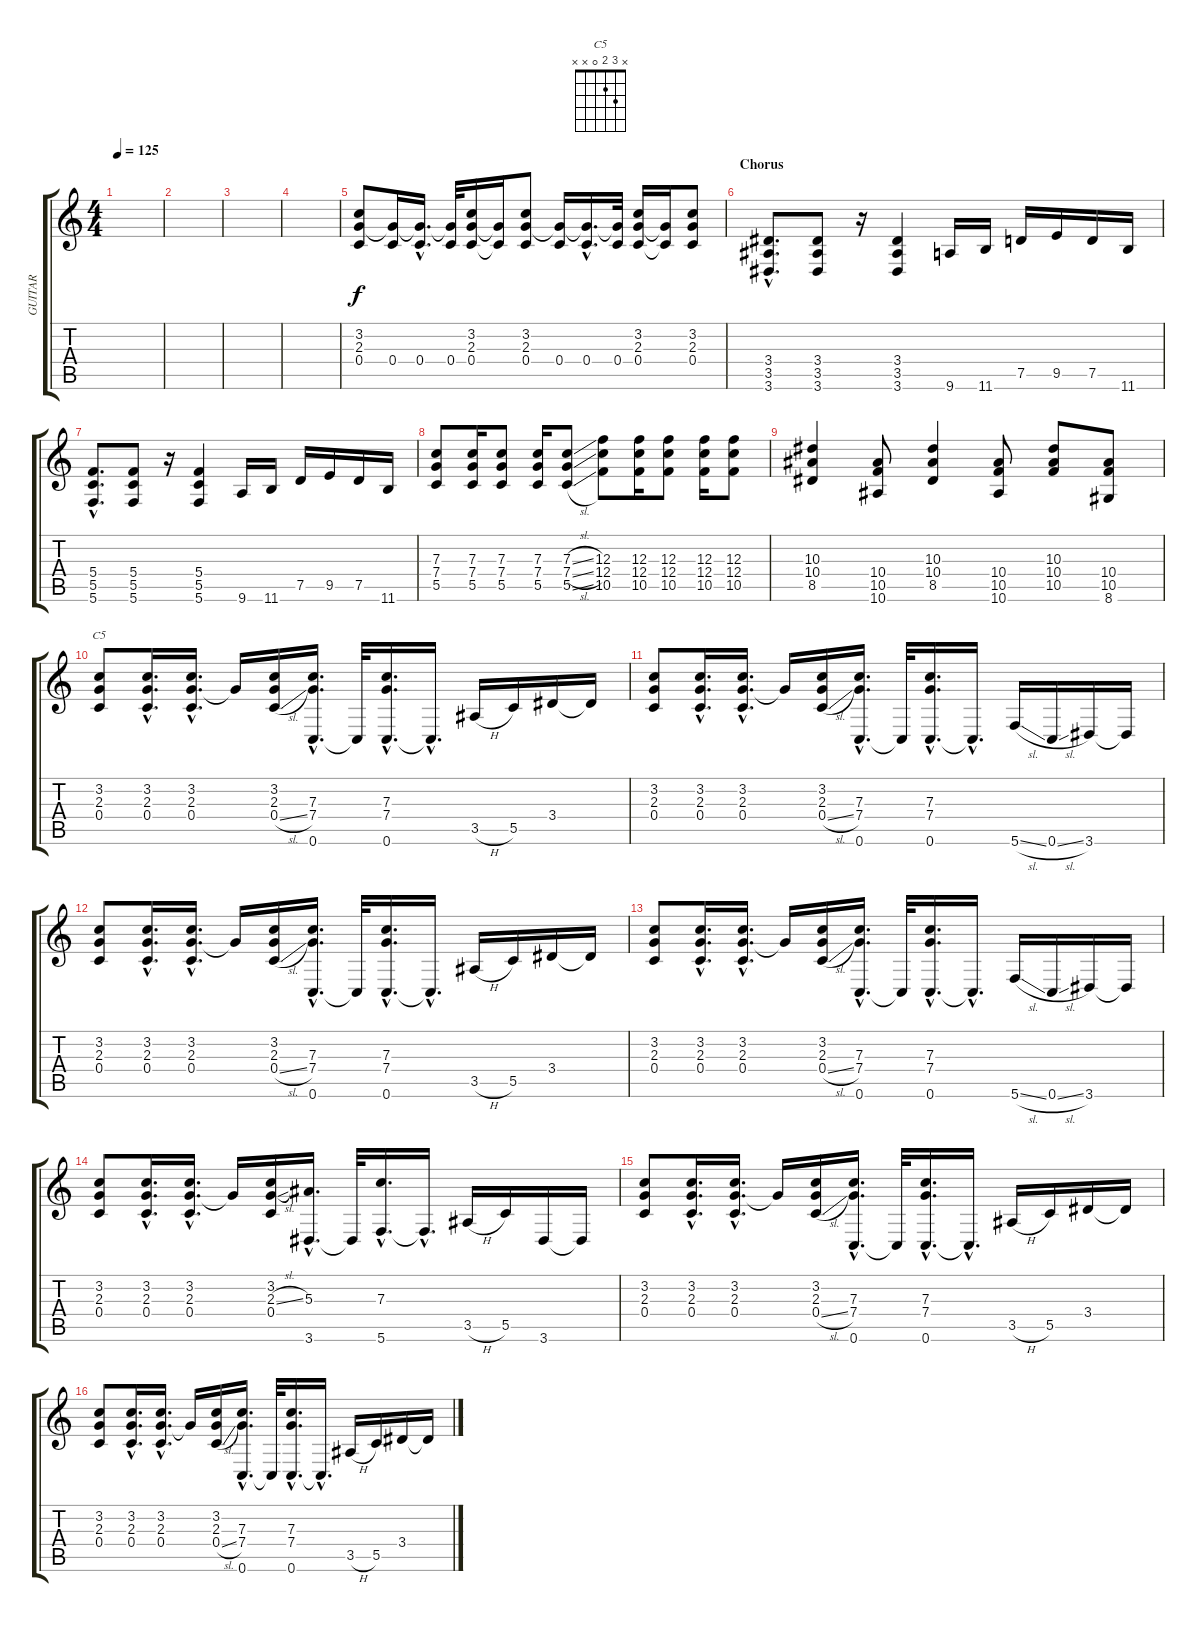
\track ("GUITAR" "GUITAR") {instrument distortionguitar}
\staff {score tabs}
\tuning (D4 A3 F3 C3 G2 C2) {hide}
\chord ("C5" x 3 2 0 x x)
\ts (4 4)
\tempo 125
\clef g2
\ks c
|
|
|
|
(3.2 2.3 0.4).8{volume 8} (2.3{t} 0.4).16 (2.3{hac t} 0.4{hac}).16{d} (2.3{t} 0.4).32 (3.2 2.3 0.4).16 (2.3{t} 0.4{t}).16 (3.2 2.3 0.4).8 (2.3{t} 0.4).16 (2.3{hac t} 0.4{hac}).16{d} (2.3{t} 0.4).32 (3.2 2.3 0.4).16 (2.3{t} 0.4{t}).16 (3.2 2.3 0.4).8 |
\section ("" "Chorus")
(3.4{hac} 3.5{hac} 3.6{hac}).8{d} (3.4 3.5 3.6).8 r.16 (3.4 3.5 3.6).4 9.6.16 11.6.16 7.5.16 9.5.16 7.5.16 11.6.16 |
(5.4{hac} 5.5{hac} 5.6{hac}).8{d} (5.4 5.5 5.6).8 r.16 (5.4 5.5 5.6).4 9.6.16 11.6.16 7.5.16 9.5.16 7.5.16 11.6.16 |
(7.3 7.4 5.5).8{volume 9} (7.3 7.4 5.5).16 (7.3 7.4 5.5).8 (7.3 7.4 5.5).16 (7.3{sl} 7.4{sl} 5.5{sl}).8 (12.3 12.4 10.5).8 (12.3 12.4 10.5).16 (12.3 12.4 10.5).8 (12.3 12.4 10.5).16 (12.3 12.4 10.5).8 |
(10.3 10.4 8.5).4{volume 11} (10.4 10.5 10.6).8 (10.3 10.4 8.5).4 (10.4 10.5 10.6).8 (10.3 10.4 10.5).8 (10.4 10.5 8.6).8 |
(3.2 2.3 0.4).8{ch "C5"} (3.2{hac} 2.3{hac} 0.4{hac}).16{d} (3.2{hac} 2.3{hac} 0.4{hac}).16{d} 2.3{t}.16 (3.2 2.3 0.4{sl}).16 (7.3{hac} 7.4{hac} 0.6{hac}).16{d} 0.6{t}.32 (7.3{hac} 7.4{hac} 0.6{hac}).16{d} 0.6{hac t}.16{d} 3.5{h}.16 5.5.16 3.4.16 3.4{t}.16 |
(3.2 2.3 0.4).8 (3.2{hac} 2.3{hac} 0.4{hac}).16{d} (3.2{hac} 2.3{hac} 0.4{hac}).16{d} 2.3{t}.16 (3.2 2.3 0.4{sl}).16 (7.3{hac} 7.4{hac} 0.6{hac}).16{d} 0.6{t}.32 (7.3{hac} 7.4{hac} 0.6{hac}).16{d} 0.6{hac t}.16{d} 5.6{sl}.16 0.6{sl}.16 3.6.16 3.6{t}.16 |
(3.2 2.3 0.4).8 (3.2{hac} 2.3{hac} 0.4{hac}).16{d} (3.2{hac} 2.3{hac} 0.4{hac}).16{d} 2.3{t}.16 (3.2 2.3 0.4{sl}).16 (7.3{hac} 7.4{hac} 0.6{hac}).16{d} 0.6{t}.32 (7.3{hac} 7.4{hac} 0.6{hac}).16{d} 0.6{hac t}.16{d} 3.5{h}.16 5.5.16 3.4.16 3.4{t}.16 |
(3.2 2.3 0.4).8 (3.2{hac} 2.3{hac} 0.4{hac}).16{d} (3.2{hac} 2.3{hac} 0.4{hac}).16{d} 2.3{t}.16 (3.2 2.3 0.4{sl}).16 (7.3{hac} 7.4{hac} 0.6{hac}).16{d} 0.6{t}.32 (7.3{hac} 7.4{hac} 0.6{hac}).16{d} 0.6{hac t}.16{d} 5.6{sl}.16 0.6{sl}.16 3.6.16 3.6{t}.16 |
(3.2 2.3 0.4).8 (3.2{hac} 2.3{hac} 0.4{hac}).16{d} (3.2{hac} 2.3{hac} 0.4{hac}).16{d} 2.3{t}.16 (3.2 2.3{sl} 0.4).16 (5.3{hac} 3.6{hac}).16{d} 3.6{t}.32 (7.3{hac} 5.6{hac}).16{d} 5.6{hac t}.16{d} 3.5{h}.16 5.5.16 3.6.16 3.6{t}.16 |
(3.2 2.3 0.4).8 (3.2{hac} 2.3{hac} 0.4{hac}).16{d} (3.2{hac} 2.3{hac} 0.4{hac}).16{d} 2.3{t}.16 (3.2 2.3 0.4{sl}).16 (7.3{hac} 7.4{hac} 0.6{hac}).16{d} 0.6{t}.32 (7.3{hac} 7.4{hac} 0.6{hac}).16{d} 0.6{hac t}.16{d} 3.5{h}.16 5.5.16 3.4.16 3.4{t}.16 |
(3.2 2.3 0.4).8 (3.2{hac} 2.3{hac} 0.4{hac}).16{d} (3.2{hac} 2.3{hac} 0.4{hac}).16{d} 2.3{t}.16 (3.2 2.3 0.4{sl}).16 (7.3{hac} 7.4{hac} 0.6{hac}).16{d} 0.6{t}.32 (7.3{hac} 7.4{hac} 0.6{hac}).16{d} 0.6{hac t}.16{d} 3.5{h}.16 5.5.16 3.4.16 3.4{t}.16
